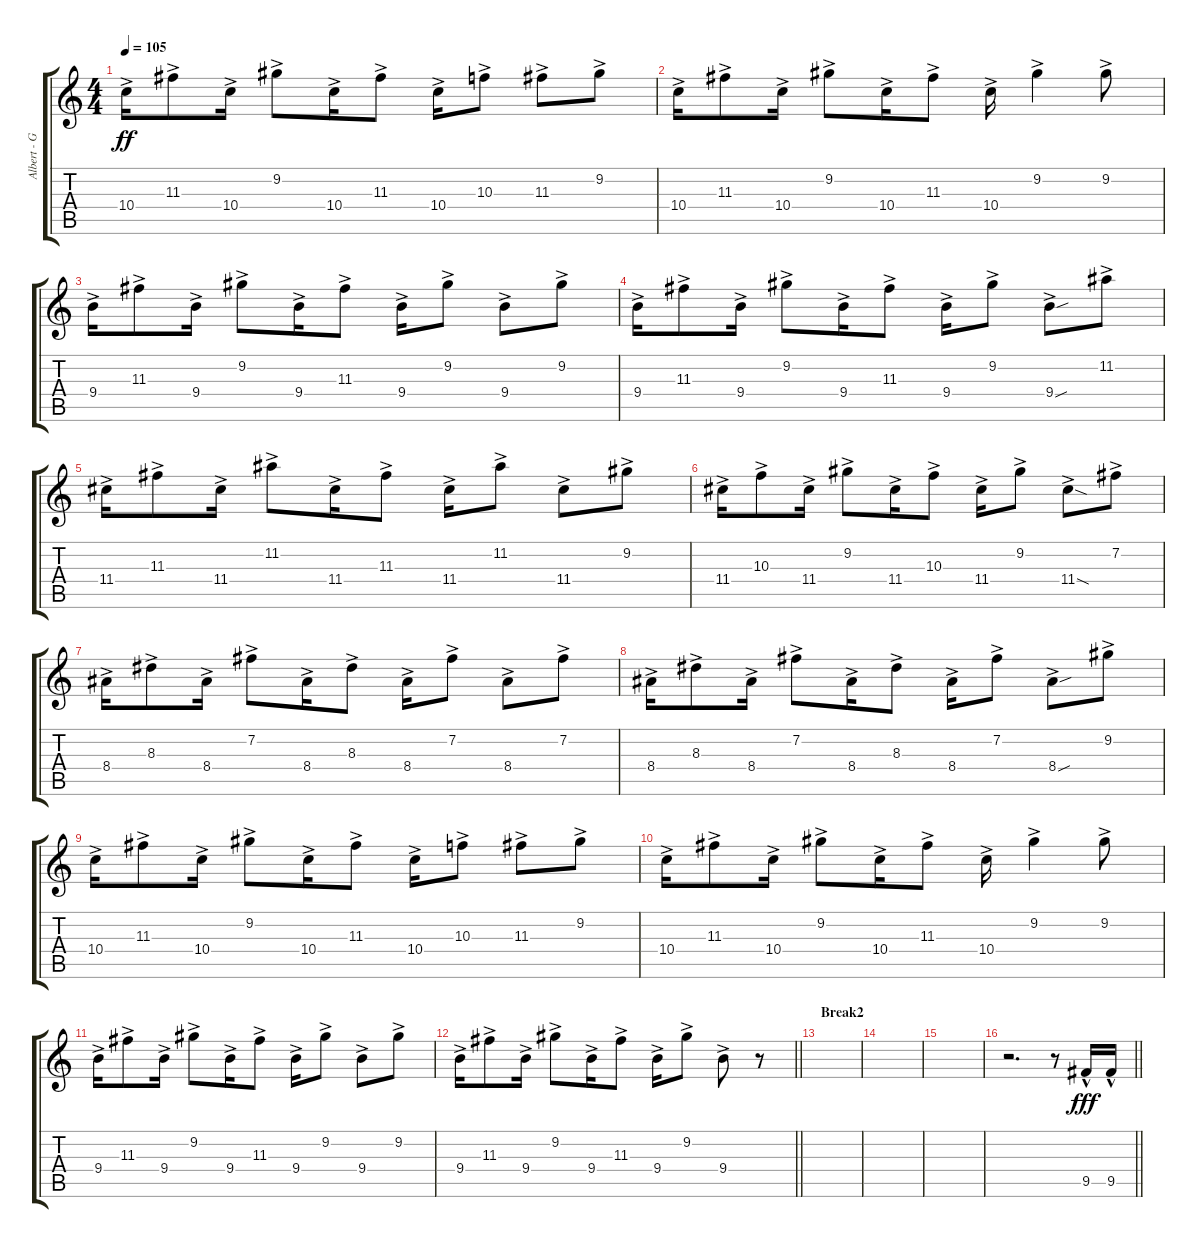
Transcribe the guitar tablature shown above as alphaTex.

\track ("Albert - Guitar RSE" "Albert - G") {instrument electricguitarjazz}
\staff {score tabs}
\tuning (E4 B3 G3 D3 A2 E2) {hide}
\ts (4 4)
\tempo 105
\clef g2
\ks c
10.4{ac}.16{dy ff} 11.3{ac}.8 10.4{ac}.16 9.2{ac}.8 10.4{ac}.16 11.3{ac}.8 10.4{ac}.16 10.3{ac}.8 11.3{ac}.8 9.2{ac}.8 |
10.4{ac}.16 11.3{ac}.8 10.4{ac}.16 9.2{ac}.8 10.4{ac}.16 11.3{ac}.8 10.4{ac}.16 9.2{ac}.4 9.2{ac}.8 |
9.4{ac}.16 11.3{ac}.8 9.4{ac}.16 9.2{ac}.8 9.4{ac}.16 11.3{ac}.8 9.4{ac}.16 9.2{ac}.8 9.4{ac}.8 9.2{ac}.8 |
9.4{ac}.16 11.3{ac}.8 9.4{ac}.16 9.2{ac}.8 9.4{ac}.16 11.3{ac}.8 9.4{ac}.16 9.2{ac}.8 9.4{sou ac}.8 11.2{ac}.8 |
11.4{ac}.16 11.3{ac}.8 11.4{ac}.16 11.2{ac}.8 11.4{ac}.16 11.3{ac}.8 11.4{ac}.16 11.2{ac}.8 11.4{ac}.8 9.2{ac}.8 |
11.4{ac}.16 10.3{ac}.8 11.4{ac}.16 9.2{ac}.8 11.4{ac}.16 10.3{ac}.8 11.4{ac}.16 9.2{ac}.8 11.4{sod ac}.8 7.2{ac}.8 |
8.4{ac}.16 8.3{ac}.8 8.4{ac}.16 7.2{ac}.8 8.4{ac}.16 8.3{ac}.8 8.4{ac}.16 7.2{ac}.8 8.4{ac}.8 7.2{ac}.8 |
8.4{ac}.16 8.3{ac}.8 8.4{ac}.16 7.2{ac}.8 8.4{ac}.16 8.3{ac}.8 8.4{ac}.16 7.2{ac}.8 8.4{sou ac}.8 9.2{ac}.8 |
10.4{ac}.16 11.3{ac}.8 10.4{ac}.16 9.2{ac}.8 10.4{ac}.16 11.3{ac}.8 10.4{ac}.16 10.3{ac}.8 11.3{ac}.8 9.2{ac}.8 |
10.4{ac}.16 11.3{ac}.8 10.4{ac}.16 9.2{ac}.8 10.4{ac}.16 11.3{ac}.8 10.4{ac}.16 9.2{ac}.4 9.2{ac}.8 |
9.4{ac}.16 11.3{ac}.8 9.4{ac}.16 9.2{ac}.8 9.4{ac}.16 11.3{ac}.8 9.4{ac}.16 9.2{ac}.8 9.4{ac}.8 9.2{ac}.8 |
\barLineRight lightlight
9.4{ac}.16 11.3{ac}.8 9.4{ac}.16 9.2{ac}.8 9.4{ac}.16 11.3{ac}.8 9.4{ac}.16 9.2{ac}.8 9.4{ac}.8 r.8 |
\section ("" "Break2")
|
|
|
\barLineRight lightlight
r.2{d} r.8 9.5{hac}.16{dy fff instrument overdrivenguitar} 9.5{hac}.16
